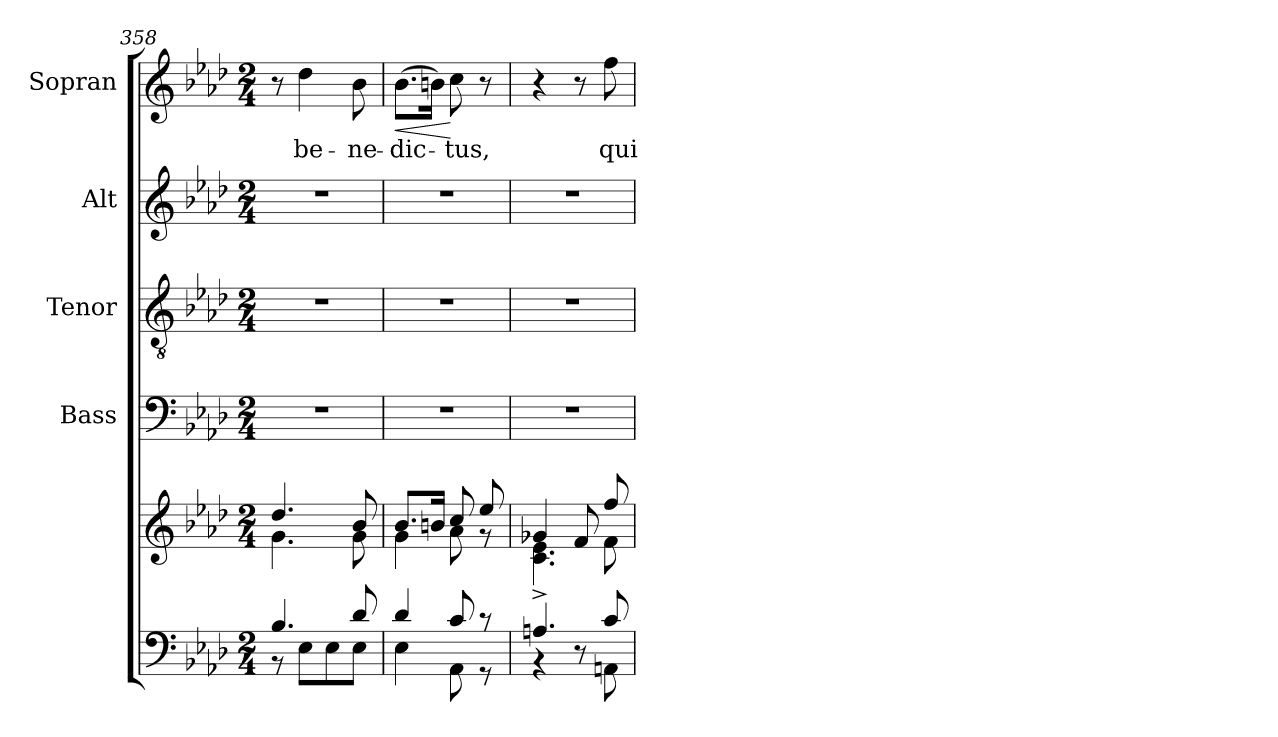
**kern	**kern	**kern	**kern	**kern	**kern	**text	**dynam
*part5	*part5	*part4	*part3	*part2	*part1	*part1	*part1
*staff6	*staff5	*staff4	*staff3	*staff2	*staff1	*staff1	*staff1
*	*	*I"Bass	*I"Tenor	*I"Alt	*I"Sopran	*	*
*	*	*I'B.	*I'T.	*I'A.	*I'S.	*	*
!!LO:LB:g=z
*clefF4	*clefG2	*clefF4	*clefGv2	*clefG2	*clefG2	*	*
*k[b-e-a-d-]	*k[b-e-a-d-]	*k[b-e-a-d-]	*k[b-e-a-d-]	*k[b-e-a-d-]	*k[b-e-a-d-]	*	*
*A-:	*A-:	*A-:	*A-:	*A-:	*A-:	*	*
*M2/4	*M2/4	*M2/4	*M2/4	*M2/4	*M2/4	*	*
=358	=358	=358	=358	=358	=358	=358	=358
*^	*^	*	*	*	*	*	*
4.B-/	8r	4.dd-/	4.g\	2r	2r	2r	8r	.	.
!	!	!	!	!	!	!	!	!LO:LY:b	!
.	8E-\L	.	.	.	.	.	4dd-\	be-	.
.	8E-\	.	.	.	.	.	.	.	.
!	!	!	!	!	!	!	!	!LO:LY:b	!
8d-/	8E-\J	8b-/	8g\	.	.	.	8b-\	-ne-	.
=359	=359	=359	=359	=359	=359	=359	=359	=359	=359
!	!	!	!	!	!	!	!	!LO:LY:b	!LO:HP:b
4d-/	4E-\	8.b-/L	4g\	2r	2r	2r	(>8.b-\L	-dic-	<
.	.	16bn/Jk	.	.	.	.	16bn\Jk)	.	.
!	!	!	!	!	!	!	!	!LO:LY:b	!
8c/	8AA-\	8cc/	8a-\	.	.	.	8cc\	-tus,	[
8r	8r	8ee-/	8rg	.	.	.	8r	.	.
=360	=360	=360	=360	=360	=360	=360	=360	=360	=360
4.An/	4rBB	4g-X/	4.c\^> 4.e-\^>	2r	2r	2r	4r	.	.
.	8rC	8f/	.	.	.	.	8r	.	.
!	!	!	!	!	!	!	!	!LO:LY:b	!
8c/	8AAn\	8ff/	8f\	.	.	.	8ff\	qui	.
*v	*v	*	*	*	*	*	*	*	*
*	*v	*v	*	*	*	*	*	*
=	=	=	=	=	=	=	=
*-	*-	*-	*-	*-	*-	*-	*-
